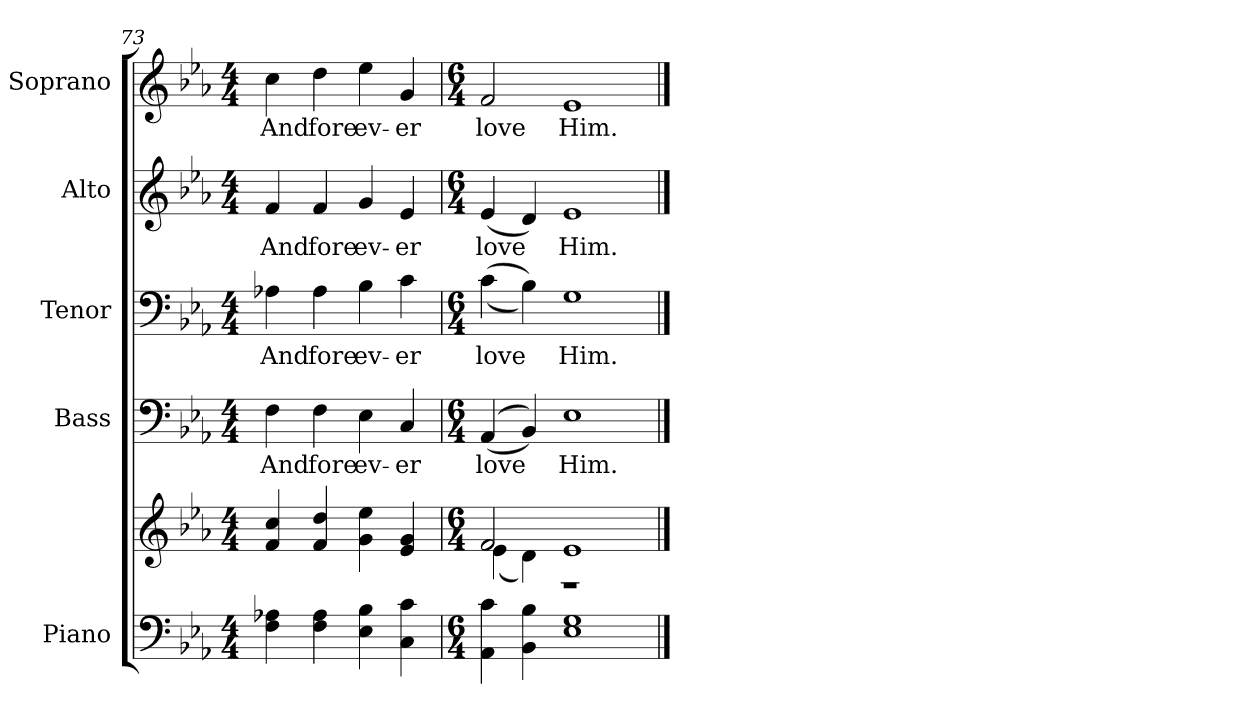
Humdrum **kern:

**kern	**kern	**kern	**text	**kern	**text	**kern	**text	**kern	**text
*part5	*part5	*part4	*part4	*part3	*part3	*part2	*part2	*part1	*part1
*staff6	*staff5	*staff4	*staff4	*staff3	*staff3	*staff2	*staff2	*staff1	*staff1
*I"Piano	*	*I"Bass	*	*I"Tenor	*	*I"Alto	*	*I"Soprano	*
*I'Pno.	*	*I'B.	*	*I'T.	*	*I'A.	*	*I'S.	*
!!LO:PB:g=z
*clefF4	*clefG2	*clefF4	*	*clefF4	*	*clefG2	*	*clefG2	*
*k[b-e-a-]	*k[b-e-a-]	*k[b-e-a-]	*	*k[b-e-a-]	*	*k[b-e-a-]	*	*k[b-e-a-]	*
*E-:	*E-:	*E-:	*	*E-:	*	*E-:	*	*E-:	*
*M4/4	*M4/4	*M4/4	*	*M4/4	*	*M4/4	*	*M4/4	*
=73	=73	=73	=73	=73	=73	=73	=73	=73	=73
!	!	!	!LO:LY:b:color=#000000	!	!	!	!	!	!
!	!	!	!	!	!LO:LY:b:color=#000000	!	!	!	!
!	!	!	!	!	!	!	!LO:LY:b:color=#000000	!	!
!	!	!	!	!	!	!	!	!	!LO:LY:b:color=#000000
4Fi\ 4A-Xi	4fi/ 4cci	4Fi\	And	4A-Xi\	And	4fi/	And	4cci\	And
!	!	!	!LO:LY:b:color=#000000	!	!	!	!	!	!
!	!	!	!	!	!LO:LY:b:color=#000000	!	!	!	!
!	!	!	!	!	!	!	!LO:LY:b:color=#000000	!	!
!	!	!	!	!	!	!	!	!	!LO:LY:b:color=#000000
4Fi\ 4A-i	4fi/ 4ddi	4Fi\	fore	4A-i\	fore	4fi/	fore	4ddi\	fore
!	!	!	!LO:LY:b:color=#000000	!	!	!	!	!	!
!	!	!	!	!	!LO:LY:b:color=#000000	!	!	!	!
!	!	!	!	!	!	!	!LO:LY:b:color=#000000	!	!
!	!	!	!	!	!	!	!	!	!LO:LY:b:color=#000000
4E-i\ 4B-i	4gi\ 4ee-i	4E-i\	ev-	4B-i\	ev-	4gi/	ev-	4ee-i\	ev-
!	!	!	!LO:LY:b:color=#000000	!	!	!	!	!	!
!	!	!	!	!	!LO:LY:b:color=#000000	!	!	!	!
!	!	!	!	!	!	!	!LO:LY:b:color=#000000	!	!
!	!	!	!	!	!	!	!	!	!LO:LY:b:color=#000000
4Ci\ 4ci	4e-i/ 4gi	4Ci/	-er	4ci\	-er	4e-i/	-er	4gi/	-er
=74	=74	=74	=74	=74	=74	=74	=74	=74	=74
*M6/4	*M6/4	*M6/4	*	*M6/4	*	*M6/4	*	*M6/4	*
*	*^	*	*	*	*	*	*	*	*
!	!	!	!	!LO:LY:b:color=#000000	!	!	!	!	!	!
!	!	!	!	!	!	!LO:LY:b:color=#000000	!	!	!	!
!	!	!	!	!	!	!	!	!LO:LY:b:color=#000000	!	!
!	!	!	!	!	!	!	!	!	!	!LO:LY:b:color=#000000
4AA-i\ 4ci	2fi/	(4e-i\	((4AA-i/	love	((4ci\	love	(4e-i/	love	2fi/	love
4BB-i\ 4B-i	.	4di\)	4BB-i/))	.	4B-i\))	.	4di/)	.	.	.
!	!	!	!	!LO:LY:b:color=#000000	!	!	!	!	!	!
!	!	!	!	!	!	!LO:LY:b:color=#000000	!	!	!	!
!	!	!	!	!	!	!	!	!LO:LY:b:color=#000000	!	!
!	!	!	!	!	!	!	!	!	!	!LO:LY:b:color=#000000
1E-i 1Gi	1e-i	1r	1E-i	Him.	1Gi	Him.	1e-i	Him.	1e-i	Him.
*	*v	*v	*	*	*	*	*	*	*	*
==	==	==	==	==	==	==	==	==	==
*-	*-	*-	*-	*-	*-	*-	*-	*-	*-
